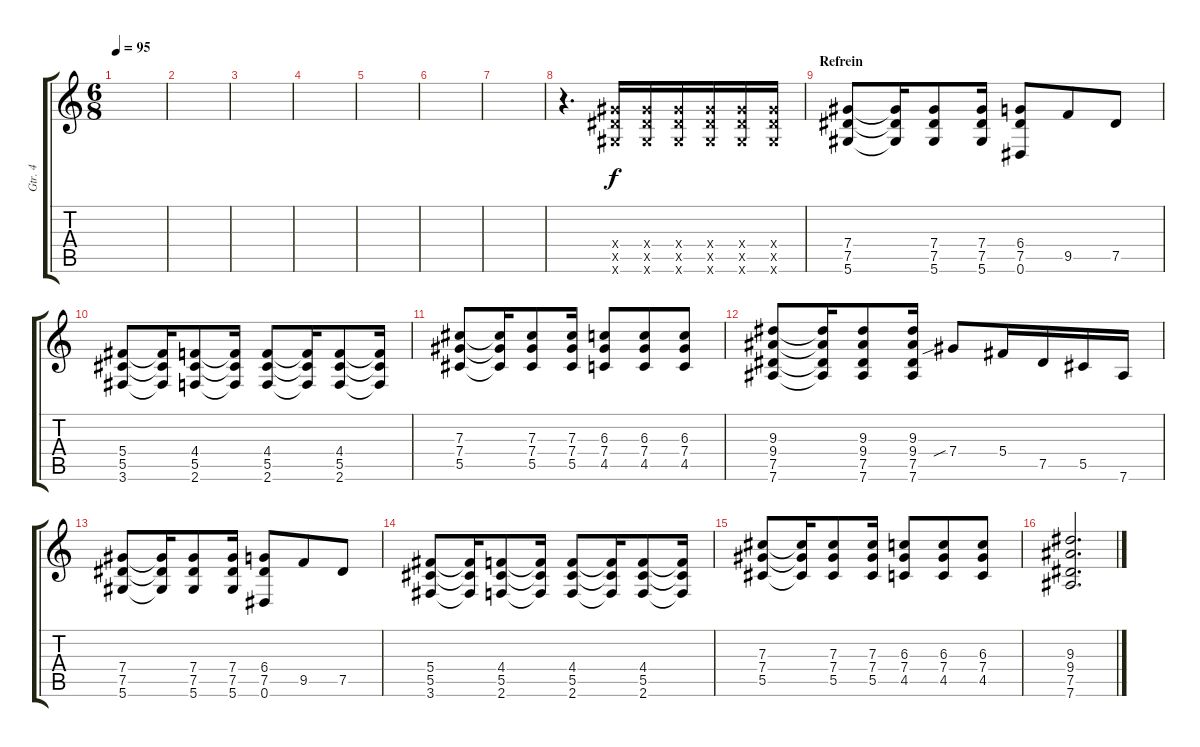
\track ("Gtr. 4" "Gtr. 4") {instrument overdrivenguitar}
\staff {score tabs}
\tuning (Eb4 Bb3 Gb3 Db3 Ab2 Eb2) {hide}
\ts (6 8)
\tempo 95
\clef g2
\ks c
|
|
|
|
|
|
|
r.4{d} (7.4{x} 7.5{x} 5.6{x}).16 (7.4{x} 7.5{x} 5.6{x}).16 (7.4{x} 7.5{x} 5.6{x}).16 (7.4{x} 7.5{x} 5.6{x}).16 (7.4{x} 7.5{x} 5.6{x}).16 (7.4{x} 7.5{x} 5.6{x}).16 |
\section ("" "Refrein")
(7.4 7.5 5.6).8 (7.4{t} 7.5{t} 5.6{t}).16 (7.4 7.5 5.6).8 (7.4 7.5 5.6).16 (6.4 7.5 0.6).8 9.5.8 7.5.8 |
(5.4 5.5 3.6).8 (5.4{t} 5.5{t} 3.6{t}).16 (4.4 5.5 2.6).8 (4.4{t} 5.5{t} 2.6{t}).16 (4.4 5.5 2.6).8 (4.4{t} 5.5{t} 2.6{t}).16 (4.4 5.5 2.6).8 (4.4{t} 5.5{t} 2.6{t}).16 |
(7.3 7.4 5.5).8 (7.3{t} 7.4{t} 5.5{t}).16 (7.3 7.4 5.5).8 (7.3 7.4 5.5).16 (6.3 7.4 4.5).8 (6.3 7.4 4.5).8 (6.3 7.4 4.5).8 |
(9.3 9.4 7.5 7.6).8 (9.3{t} 9.4{t} 7.5{t} 7.6{t}).16 (9.3 9.4 7.5 7.6).8 (9.3 9.4 7.5 7.6).16 7.4{sib}.8 5.4.16 7.5.16 5.5.16 7.6.16 |
(7.4 7.5 5.6).8 (7.4{t} 7.5{t} 5.6{t}).16 (7.4 7.5 5.6).8 (7.4 7.5 5.6).16 (6.4 7.5 0.6).8 9.5.8 7.5.8 |
(5.4 5.5 3.6).8 (5.4{t} 5.5{t} 3.6{t}).16 (4.4 5.5 2.6).8 (4.4{t} 5.5{t} 2.6{t}).16 (4.4 5.5 2.6).8 (4.4{t} 5.5{t} 2.6{t}).16 (4.4 5.5 2.6).8 (4.4{t} 5.5{t} 2.6{t}).16 |
(7.3 7.4 5.5).8 (7.3{t} 7.4{t} 5.5{t}).16 (7.3 7.4 5.5).8 (7.3 7.4 5.5).16 (6.3 7.4 4.5).8 (6.3 7.4 4.5).8 (6.3 7.4 4.5).8 |
(9.3 9.4 7.5 7.6).2{d}
